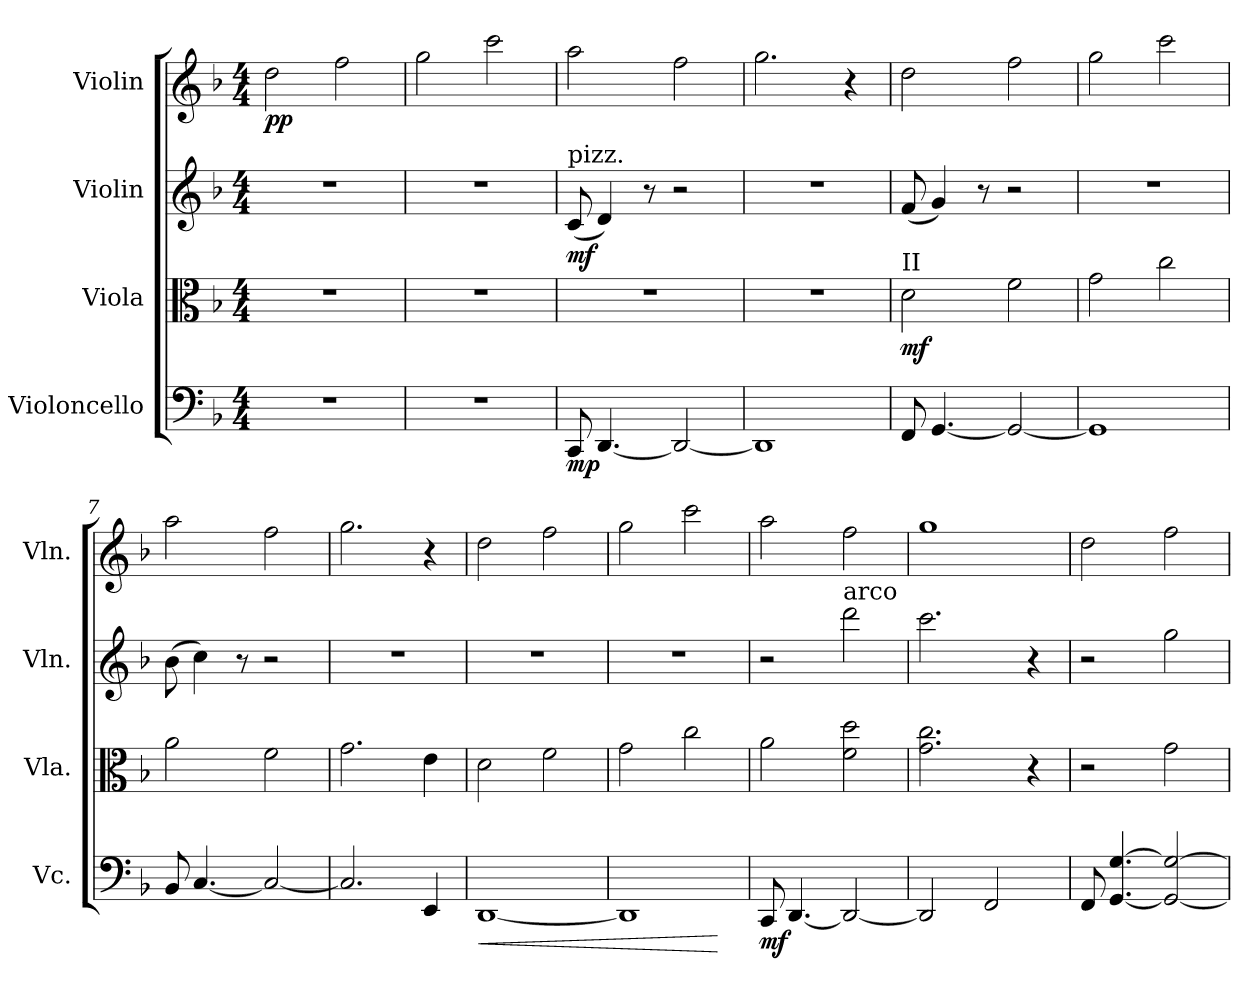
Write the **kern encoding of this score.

**kern	**dynam	**kern	**dynam	**kern	**dynam	**kern	**dynam
*part4	*part4	*part3	*part3	*part2	*part2	*part1	*part1
*staff4	*staff4	*staff3	*staff3	*staff2	*staff2	*staff1	*staff1
*I"Violoncello	*	*I"Viola	*	*I"Violin	*	*I"Violin	*
*I'Vc.	*	*I'Vla.	*	*I'Vln.	*	*I'Vln.	*
*clefF4	*	*clefC3	*	*clefG2	*	*clefG2	*
*k[b-]	*	*k[b-]	*	*k[b-]	*	*k[b-]	*
*M4/4	*	*M4/4	*	*M4/4	*	*M4/4	*
=1	=1	=1	=1	=1	=1	=1	=1
!	!	!	!	!	!	!	!LO:DY:b
1r	.	1r	.	1r	.	2dd\	pp
.	.	.	.	.	.	2ff\	.
=2	=2	=2	=2	=2	=2	=2	=2
1r	.	1r	.	1r	.	2gg\	.
.	.	.	.	.	.	2ccc\	.
=3	=3	=3	=3	=3	=3	=3	=3
!	!	!	!	!LO:TX:a:t=pizz.	!	!	!
!	!LO:DY:b	!	!	!	!LO:DY:b	!	!
8CC/	mp	1r	.	(<8c/	mf	2aa\	.
[4.DD/	.	.	.	4d/)	.	.	.
.	.	.	.	8r	.	.	.
2DD/_	.	.	.	2r	.	2ff\	.
=4	=4	=4	=4	=4	=4	=4	=4
1DD]	.	1r	.	1r	.	2.gg\	.
.	.	.	.	.	.	4r	.
=5	=5	=5	=5	=5	=5	=5	=5
!	!	!LO:TX:a:t=II	!	!	!	!	!
!	!	!	!LO:DY:b	!	!	!	!
8FF/	.	2d\	mf	(<8f/	.	2dd\	.
[4.GG/	.	.	.	4g/)	.	.	.
.	.	.	.	8r	.	.	.
2GG/_	.	2f\	.	2r	.	2ff\	.
=6	=6	=6	=6	=6	=6	=6	=6
1GG]	.	2g\	.	1r	.	2gg\	.
.	.	2cc\	.	.	.	2ccc\	.
=7	=7	=7	=7	=7	=7	=7	=7
8BB-/	.	2a\	.	(>8b-\	.	2aa\	.
[4.C/	.	.	.	4cc\)	.	.	.
.	.	.	.	8r	.	.	.
2C/_	.	2f\	.	2r	.	2ff\	.
=8	=8	=8	=8	=8	=8	=8	=8
2.C/]	.	2.g\	.	1r	.	2.gg\	.
4EE/	.	4e\	.	.	.	4r	.
=9	=9	=9	=9	=9	=9	=9	=9
!	!LO:HP:b	!	!	!	!	!	!
[1DD	<	2d\	.	1r	.	2dd\	.
.	.	2f\	.	.	.	2ff\	.
=10	=10	=10	=10	=10	=10	=10	=10
1DD]	.	2g\	.	1r	.	2gg\	.
.	.	2cc\	.	.	.	2ccc\	.
.	[	.	.	.	.	.	.
!!LO:LB:g=z
=11	=11	=11	=11	=11	=11	=11	=11
!	!LO:DY:b	!	!	!	!	!	!
8CC/	mf	2a\	.	2r	.	2aa\	.
[4.DD/	.	.	.	.	.	.	.
!	!	!	!	!LO:TX:a:t=arco	!	!	!
2DD/_	.	2f\ 2dd\	.	2ddd\	.	2ff\	.
=12	=12	=12	=12	=12	=12	=12	=12
2DD/]	.	2.g\ 2.cc\	.	2.ccc\	.	1gg	.
2FF/	.	.	.	.	.	.	.
.	.	4r	.	4r	.	.	.
=13	=13	=13	=13	=13	=13	=13	=13
8FF/	.	2r	.	2r	.	2dd\	.
[4.GG/ [4.G/	.	.	.	.	.	.	.
2GG/_ 2G/_	.	2g\	.	2gg\	.	2ff\	.
=	=	=	=	=	=	=	=
*-	*-	*-	*-	*-	*-	*-	*-
